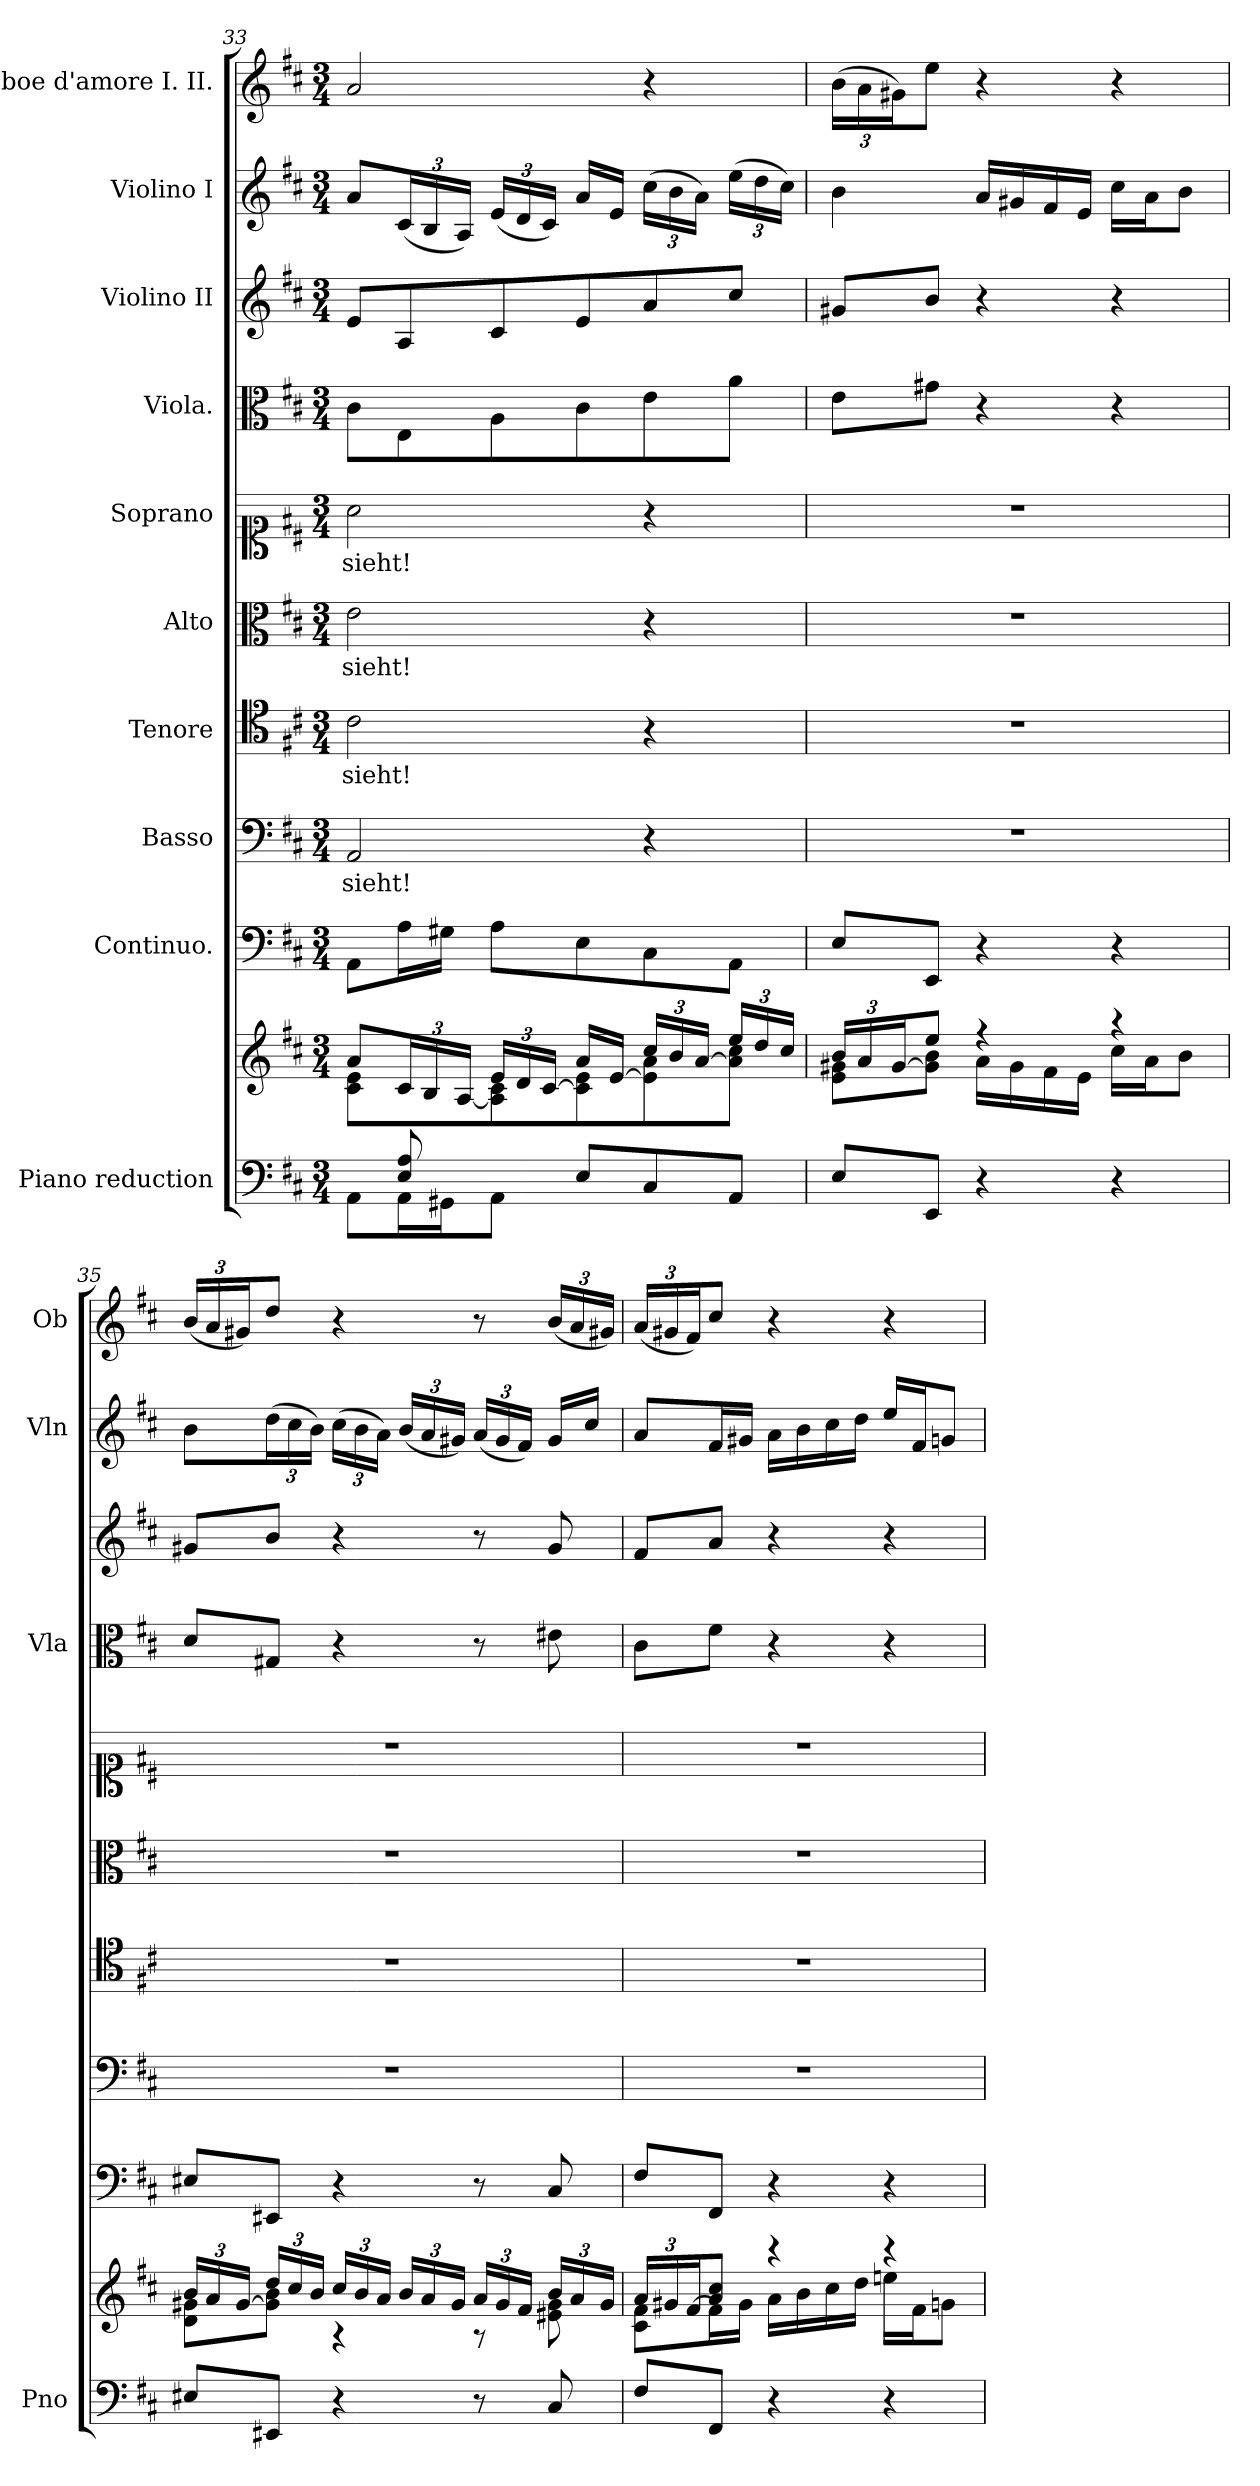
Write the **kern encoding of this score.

**kern	**kern	**kern	**kern	**text	**kern	**text	**kern	**text	**kern	**text	**kern	**kern	**kern	**kern
*part10	*part10	*part9	*part8	*part8	*part7	*part7	*part6	*part6	*part5	*part5	*part4	*part3	*part2	*part1
*staff11	*staff10	*staff9	*staff8	*staff8	*staff7	*staff7	*staff6	*staff6	*staff5	*staff5	*staff4	*staff3	*staff2	*staff1
*I"Piano reduction	*	*I"Continuo.	*I"Basso	*	*I"Tenore	*	*I"Alto	*	*I"Soprano	*	*I"Viola.	*I"Violino II	*I"Violino I	*I"Oboe d'amore I. II.
*I'Pno	*	*	*	*	*	*	*	*	*	*	*I'Vla	*	*I'Vln	*I'Ob
*clefF4	*clefG2	*clefF4	*clefF4	*	*clefC4	*	*clefC3	*	*clefC1	*	*clefC3	*clefG2	*clefG2	*clefG2
*k[f#c#]	*k[f#c#]	*k[f#c#]	*k[f#c#]	*	*k[f#c#]	*	*k[f#c#]	*	*k[f#c#]	*	*k[f#c#]	*k[f#c#]	*k[f#c#]	*k[f#c#]
*M3/4	*M3/4	*M3/4	*M3/4	*	*M3/4	*	*M3/4	*	*M3/4	*	*M3/4	*M3/4	*M3/4	*M3/4
=33	=33	=33	=33	=33	=33	=33	=33	=33	=33	=33	=33	=33	=33	=33
*^	*^	*	*	*	*	*	*	*	*	*	*	*	*	*
!	!	!	!	!	!	!LO:LY:b	!	!LO:LY:b	!	!LO:LY:b	!	!LO:LY:b	!	!	!	!
8ryy	8AA\L	8a/L	8c#\ 8e\L	8AA\L	2AA/	sieht!	2c#\	sieht!	2e\	sieht!	2a\	sieht!	8c#\L	8e/L	8a/L	2a/
*	*	*Xbrackettup	*	*	*	*	*	*	*	*	*	*	*	*	*Xbrackettup	*
8E/ 8A/	16AA\L	24c#/L	8ryy	16A\L	.	.	.	.	.	.	.	.	8E\	8A/	(24c#/L	.
.	.	24B/	.	.	.	.	.	.	.	.	.	.	.	.	24B/	.
.	16GG#X\J	.	.	16G#X\JJ	.	.	.	.	.	.	.	.	.	.	.	.
.	.	[<24A/JJ	.	.	.	.	.	.	.	.	.	.	.	.	24A/JJ)	.
2ryy	8AA\J	24e/LL	8A\] 8c#\	8A\L	.	.	.	.	.	.	.	.	8A\	8c#/	(24e/LL	.
.	.	24d/	.	.	.	.	.	.	.	.	.	.	.	.	24d/	.
.	.	[<24c#/JJ	.	.	.	.	.	.	.	.	.	.	.	.	24c#/JJ)	.
.	8E/L	16a/LL	8c#\] 8e\	8E\	.	.	.	.	.	.	.	.	8c#\	8e/	16a/LL	.
.	.	[<16e/JJ	.	.	.	.	.	.	.	.	.	.	.	.	16e/JJ	.
.	8C#/	24cc#/LL	8e\] 8a\	8C#\	4r	.	4r	.	4r	.	4r	.	8e\	8a/	(24cc#\LL	4r
.	.	24b/	.	.	.	.	.	.	.	.	.	.	.	.	24b\	.
.	.	[<24a/JJ	.	.	.	.	.	.	.	.	.	.	.	.	24a\JJ)	.
.	8AA/J	24ee/LL	8a\] 8cc#\J	8AA\J	.	.	.	.	.	.	.	.	8a\J	8cc#/J	(24ee\LL	.
.	.	24dd/	.	.	.	.	.	.	.	.	.	.	.	.	24dd\	.
.	.	24cc#/JJ	.	.	.	.	.	.	.	.	.	.	.	.	24cc#\JJ)	.
*v	*v	*	*	*	*	*	*	*	*	*	*	*	*	*	*	*
!!LO:PB:g=z
=34	=34	=34	=34	=34	=34	=34	=34	=34	=34	=34	=34	=34	=34	=34	=34
*	*	*	*	*	*	*	*	*	*	*	*	*	*	*	*Xbrackettup
8E/L	24b/LL	8e\ 8g#X\L	8E/L	2.r	.	2.r	.	2.r	.	2.r	.	8e\L	8g#X/L	4b\	(24b\LL
.	24a/	.	.	.	.	.	.	.	.	.	.	.	.	.	24a\
.	[<24g#/J	.	.	.	.	.	.	.	.	.	.	.	.	.	24g#X\J)
8EE/J	8ee/J	8g#\] 8b\J	8EE/J	.	.	.	.	.	.	.	.	8g#X\J	8b/J	.	8ee\J
4r	4r	16a\LL	4r	.	.	.	.	.	.	.	.	4r	4r	16a/LL	4r
.	.	16g#\	.	.	.	.	.	.	.	.	.	.	.	16g#X/	.
.	.	16f#\	.	.	.	.	.	.	.	.	.	.	.	16f#/	.
.	.	16e\JJ	.	.	.	.	.	.	.	.	.	.	.	16e/JJ	.
4r	4r	16cc#\LL	4r	.	.	.	.	.	.	.	.	4r	4r	16cc#\LL	4r
.	.	16a\J	.	.	.	.	.	.	.	.	.	.	.	16a\J	.
.	.	8b\J	.	.	.	.	.	.	.	.	.	.	.	8b\J	.
=35	=35	=35	=35	=35	=35	=35	=35	=35	=35	=35	=35	=35	=35	=35	=35
8E#X/L	24b/LL	8d\ 8g#X\L	8E#X/L	2.r	.	2.r	.	2.r	.	2.r	.	8d/L	8g#X/L	8b\L	(24b/LL
.	24a/	.	.	.	.	.	.	.	.	.	.	.	.	.	24a/
.	[<24g#/JJ	.	.	.	.	.	.	.	.	.	.	.	.	.	24g#X/J)
8EE#X/J	24dd/LL	8g#\] 8b\J	8EE#X/J	.	.	.	.	.	.	.	.	8G#X/J	8b/J	(24dd\L	8dd/J
.	24cc#/	.	.	.	.	.	.	.	.	.	.	.	.	24cc#\	.
.	24b/JJ	.	.	.	.	.	.	.	.	.	.	.	.	24b\JJ)	.
4r	24cc#/LL	4r	4r	.	.	.	.	.	.	.	.	4r	4r	(24cc#\LL	4r
.	24b/	.	.	.	.	.	.	.	.	.	.	.	.	24b\	.
.	24a/JJ	.	.	.	.	.	.	.	.	.	.	.	.	24a\JJ)	.
.	24b/LL	.	.	.	.	.	.	.	.	.	.	.	.	(24b/LL	.
.	24a/	.	.	.	.	.	.	.	.	.	.	.	.	24a/	.
.	24g#/JJ	.	.	.	.	.	.	.	.	.	.	.	.	24g#X/JJ)	.
8r	24a/LL	8r	8r	.	.	.	.	.	.	.	.	8r	8r	(24a/LL	8r
.	24g#/	.	.	.	.	.	.	.	.	.	.	.	.	24g#/	.
.	24f#/JJ	.	.	.	.	.	.	.	.	.	.	.	.	24f#/JJ)	.
8C#/	24b/LL	8e#X\ 8g#\	8C#/	.	.	.	.	.	.	.	.	8e#X\	8g#/	16g#/LL	(24b/LL
.	24a/	.	.	.	.	.	.	.	.	.	.	.	.	.	24a/
.	.	.	.	.	.	.	.	.	.	.	.	.	.	16cc#/JJ	.
.	24g#/JJ	.	.	.	.	.	.	.	.	.	.	.	.	.	24g#X/JJ)
=36	=36	=36	=36	=36	=36	=36	=36	=36	=36	=36	=36	=36	=36	=36	=36
8F#/L	24a/LL	8c#\ 8f#\L	8F#/L	2.r	.	2.r	.	2.r	.	2.r	.	8c#\L	8f#/L	8a/L	(24a/LL
.	24g#X/	.	.	.	.	.	.	.	.	.	.	.	.	.	24g#X/
.	[<24f#/J	.	.	.	.	.	.	.	.	.	.	.	.	.	24f#/J)
8FF#/J	8a/ 8cc#/J	16f#\L]	8FF#/J	.	.	.	.	.	.	.	.	8f#\J	8a/J	16f#/L	8cc#/J
.	.	16g#\JJ	.	.	.	.	.	.	.	.	.	.	.	16g#X/JJ	.
4r	4r	16a\LL	4r	.	.	.	.	.	.	.	.	4r	4r	16a\LL	4r
.	.	16b\	.	.	.	.	.	.	.	.	.	.	.	16b\	.
.	.	16cc#\	.	.	.	.	.	.	.	.	.	.	.	16cc#\	.
.	.	16dd\JJ	.	.	.	.	.	.	.	.	.	.	.	16dd\JJ	.
4r	4r	16een\LL	4r	.	.	.	.	.	.	.	.	4r	4r	16ee/LL	4r
.	.	16f#\J	.	.	.	.	.	.	.	.	.	.	.	16f#/J	.
.	.	8gn\J	.	.	.	.	.	.	.	.	.	.	.	8gn/J	.
*	*v	*v	*	*	*	*	*	*	*	*	*	*	*	*	*
=	=	=	=	=	=	=	=	=	=	=	=	=	=	=
*-	*-	*-	*-	*-	*-	*-	*-	*-	*-	*-	*-	*-	*-	*-
